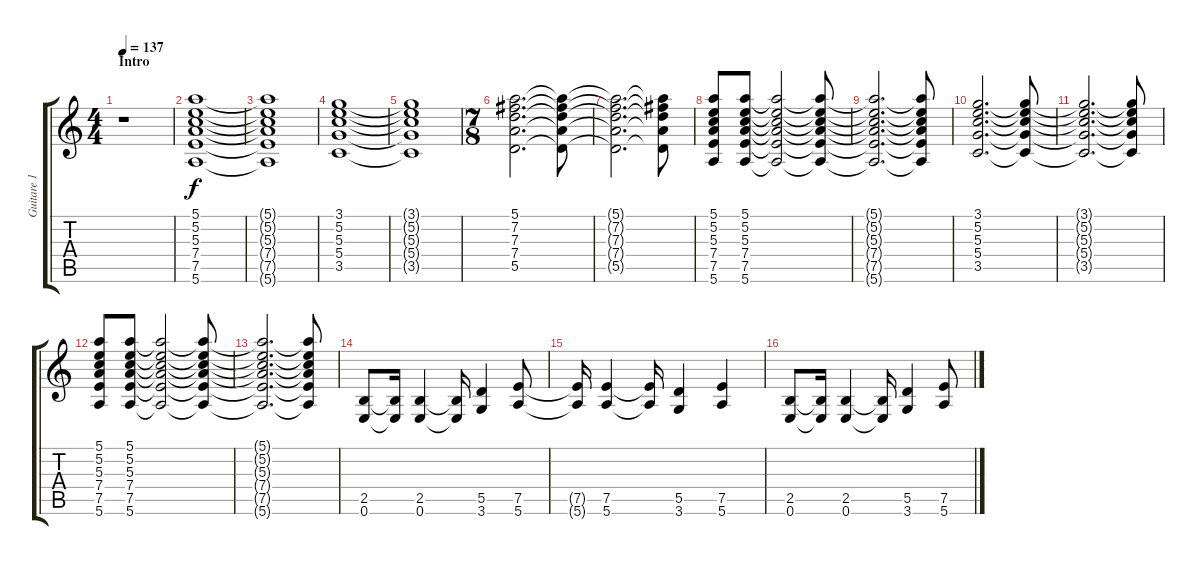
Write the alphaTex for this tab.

\track ("Guitare 1" "Guitare 1") {instrument overdrivenguitar}
\staff {score tabs}
\tuning (E4 B3 G3 D3 A2 E2) {hide}
\ts (4 4)
\section ("" "Intro")
\tempo 137
\clef g2
\ks c
r.1{dy f instrument overdrivenguitar} |
(5.1 5.2 5.3 7.4 7.5 5.6).1 |
(5.1{t} 5.2{t} 5.3{t} 7.4{t} 7.5{t} 5.6{t}).1 |
(3.1 5.2 5.3 5.4 3.5).1 |
(3.1{t} 5.2{t} 5.3{t} 5.4{t} 3.5{t}).1 |
\ts (7 8)
(5.1 7.2 7.3 7.4 5.5).2{d} (5.1{t} 7.2{t} 7.3{t} 7.4{t} 5.5{t}).8 |
(5.1{t} 7.2{t} 7.3{t} 7.4{t} 5.5{t}).2{d} (5.1{t} 7.2{t} 7.3{t} 7.4{t} 5.5{t}).8 |
(5.1 5.2 5.3 7.4 7.5 5.6).8 (5.1 5.2 5.3 7.4 7.5 5.6).8 (5.1{t} 5.2{t} 5.3{t} 7.4{t} 7.5{t} 5.6{t}).2 (5.1{t} 5.2{t} 5.3{t} 7.4{t} 7.5{t} 5.6{t}).8 |
(5.1{t} 5.2{t} 5.3{t} 7.4{t} 7.5{t} 5.6{t}).2{d} (5.1{t} 5.2{t} 5.3{t} 7.4{t} 7.5{t} 5.6{t}).8 |
(3.1 5.2 5.3 5.4 3.5).2{d} (3.1{t} 5.2{t} 5.3{t} 5.4{t} 3.5{t}).8 |
(3.1{t} 5.2{t} 5.3{t} 5.4{t} 3.5{t}).2{d} (3.1{t} 5.2{t} 5.3{t} 5.4{t} 3.5{t}).8 |
(5.1 5.2 5.3 7.4 7.5 5.6).8 (5.1 5.2 5.3 7.4 7.5 5.6).8 (5.1{t} 5.2{t} 5.3{t} 7.4{t} 7.5{t} 5.6{t}).2 (5.1{t} 5.2{t} 5.3{t} 7.4{t} 7.5{t} 5.6{t}).8 |
(5.1{t} 5.2{t} 5.3{t} 7.4{t} 7.5{t} 5.6{t}).2{d} (5.1{t} 5.2{t} 5.3{t} 7.4{t} 7.5{t} 5.6{t}).8 |
(2.5 0.6).8 (2.5{t} 0.6{t}).16 (2.5 0.6).4 (2.5{t} 0.6{t}).16 (5.5 3.6).4 (7.5 5.6).8 |
(7.5{t} 5.6{t}).16 (7.5 5.6).4 (7.5{t} 5.6{t}).16 (5.5 3.6).4 (7.5 5.6).4 |
(2.5 0.6).8 (2.5{t} 0.6{t}).16 (2.5 0.6).4 (2.5{t} 0.6{t}).16 (5.5 3.6).4 (7.5 5.6).8
